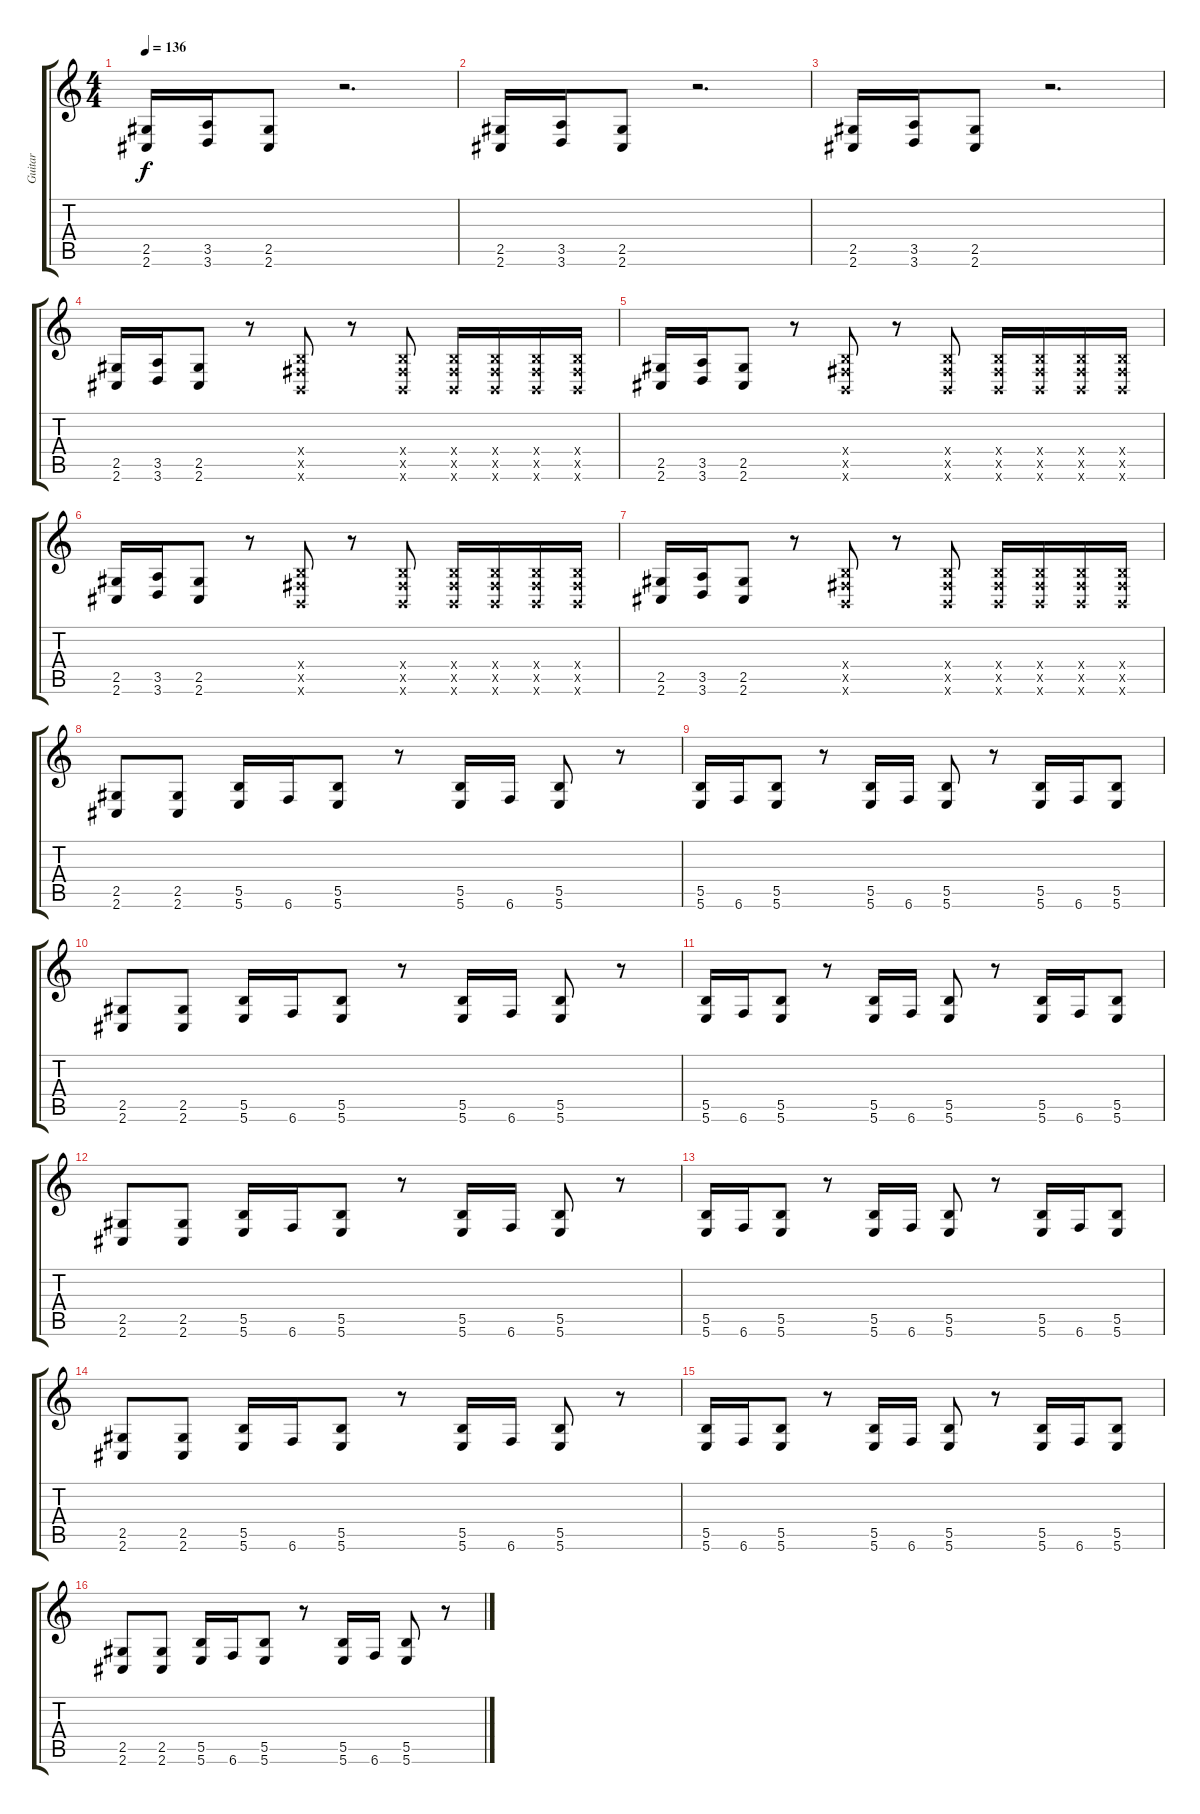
\track ("Guitar" "Guitar") {instrument distortionguitar}
\staff {score tabs}
\tuning (Db4 Ab3 E3 B2 Gb2 B1) {hide}
\ts (4 4)
\tempo 136
\clef g2
\ks c
(2.5 2.6).16{dy f} (3.5 3.6).16 (2.5 2.6).8 r.2{d} |
(2.5 2.6).16 (3.5 3.6).16 (2.5 2.6).8 r.2{d} |
(2.5 2.6).16 (3.5 3.6).16 (2.5 2.6).8 r.2{d} |
(2.5 2.6).16 (3.5 3.6).16 (2.5 2.6).8 r.8 (0.4{x} 0.5{x} 0.6{x}).8 r.8 (0.4{x} 0.5{x} 0.6{x}).8 (0.4{x} 0.5{x} 0.6{x}).16 (0.4{x} 0.5{x} 0.6{x}).16 (0.4{x} 0.5{x} 0.6{x}).16 (0.4{x} 0.5{x} 0.6{x}).16 |
(2.5 2.6).16 (3.5 3.6).16 (2.5 2.6).8 r.8 (0.4{x} 0.5{x} 0.6{x}).8 r.8 (0.4{x} 0.5{x} 0.6{x}).8 (0.4{x} 0.5{x} 0.6{x}).16 (0.4{x} 0.5{x} 0.6{x}).16 (0.4{x} 0.5{x} 0.6{x}).16 (0.4{x} 0.5{x} 0.6{x}).16 |
(2.5 2.6).16 (3.5 3.6).16 (2.5 2.6).8 r.8 (0.4{x} 0.5{x} 0.6{x}).8 r.8 (0.4{x} 0.5{x} 0.6{x}).8 (0.4{x} 0.5{x} 0.6{x}).16 (0.4{x} 0.5{x} 0.6{x}).16 (0.4{x} 0.5{x} 0.6{x}).16 (0.4{x} 0.5{x} 0.6{x}).16 |
(2.5 2.6).16 (3.5 3.6).16 (2.5 2.6).8 r.8 (0.4{x} 0.5{x} 0.6{x}).8 r.8 (0.4{x} 0.5{x} 0.6{x}).8 (0.4{x} 0.5{x} 0.6{x}).16 (0.4{x} 0.5{x} 0.6{x}).16 (0.4{x} 0.5{x} 0.6{x}).16 (0.4{x} 0.5{x} 0.6{x}).16 |
(2.5 2.6).8 (2.5 2.6).8 (5.5 5.6).16 6.6.16 (5.5 5.6).8 r.8 (5.5 5.6).16 6.6.16 (5.5 5.6).8 r.8 |
(5.5 5.6).16 6.6.16 (5.5 5.6).8 r.8 (5.5 5.6).16 6.6.16 (5.5 5.6).8 r.8 (5.5 5.6).16 6.6.16 (5.5 5.6).8 |
(2.5 2.6).8 (2.5 2.6).8 (5.5 5.6).16 6.6.16 (5.5 5.6).8 r.8 (5.5 5.6).16 6.6.16 (5.5 5.6).8 r.8 |
(5.5 5.6).16 6.6.16 (5.5 5.6).8 r.8 (5.5 5.6).16 6.6.16 (5.5 5.6).8 r.8 (5.5 5.6).16 6.6.16 (5.5 5.6).8 |
(2.5 2.6).8 (2.5 2.6).8 (5.5 5.6).16 6.6.16 (5.5 5.6).8 r.8 (5.5 5.6).16 6.6.16 (5.5 5.6).8 r.8 |
(5.5 5.6).16 6.6.16 (5.5 5.6).8 r.8 (5.5 5.6).16 6.6.16 (5.5 5.6).8 r.8 (5.5 5.6).16 6.6.16 (5.5 5.6).8 |
(2.5 2.6).8 (2.5 2.6).8 (5.5 5.6).16 6.6.16 (5.5 5.6).8 r.8 (5.5 5.6).16 6.6.16 (5.5 5.6).8 r.8 |
(5.5 5.6).16 6.6.16 (5.5 5.6).8 r.8 (5.5 5.6).16 6.6.16 (5.5 5.6).8 r.8 (5.5 5.6).16 6.6.16 (5.5 5.6).8 |
(2.5 2.6).8 (2.5 2.6).8 (5.5 5.6).16 6.6.16 (5.5 5.6).8 r.8 (5.5 5.6).16 6.6.16 (5.5 5.6).8 r.8
